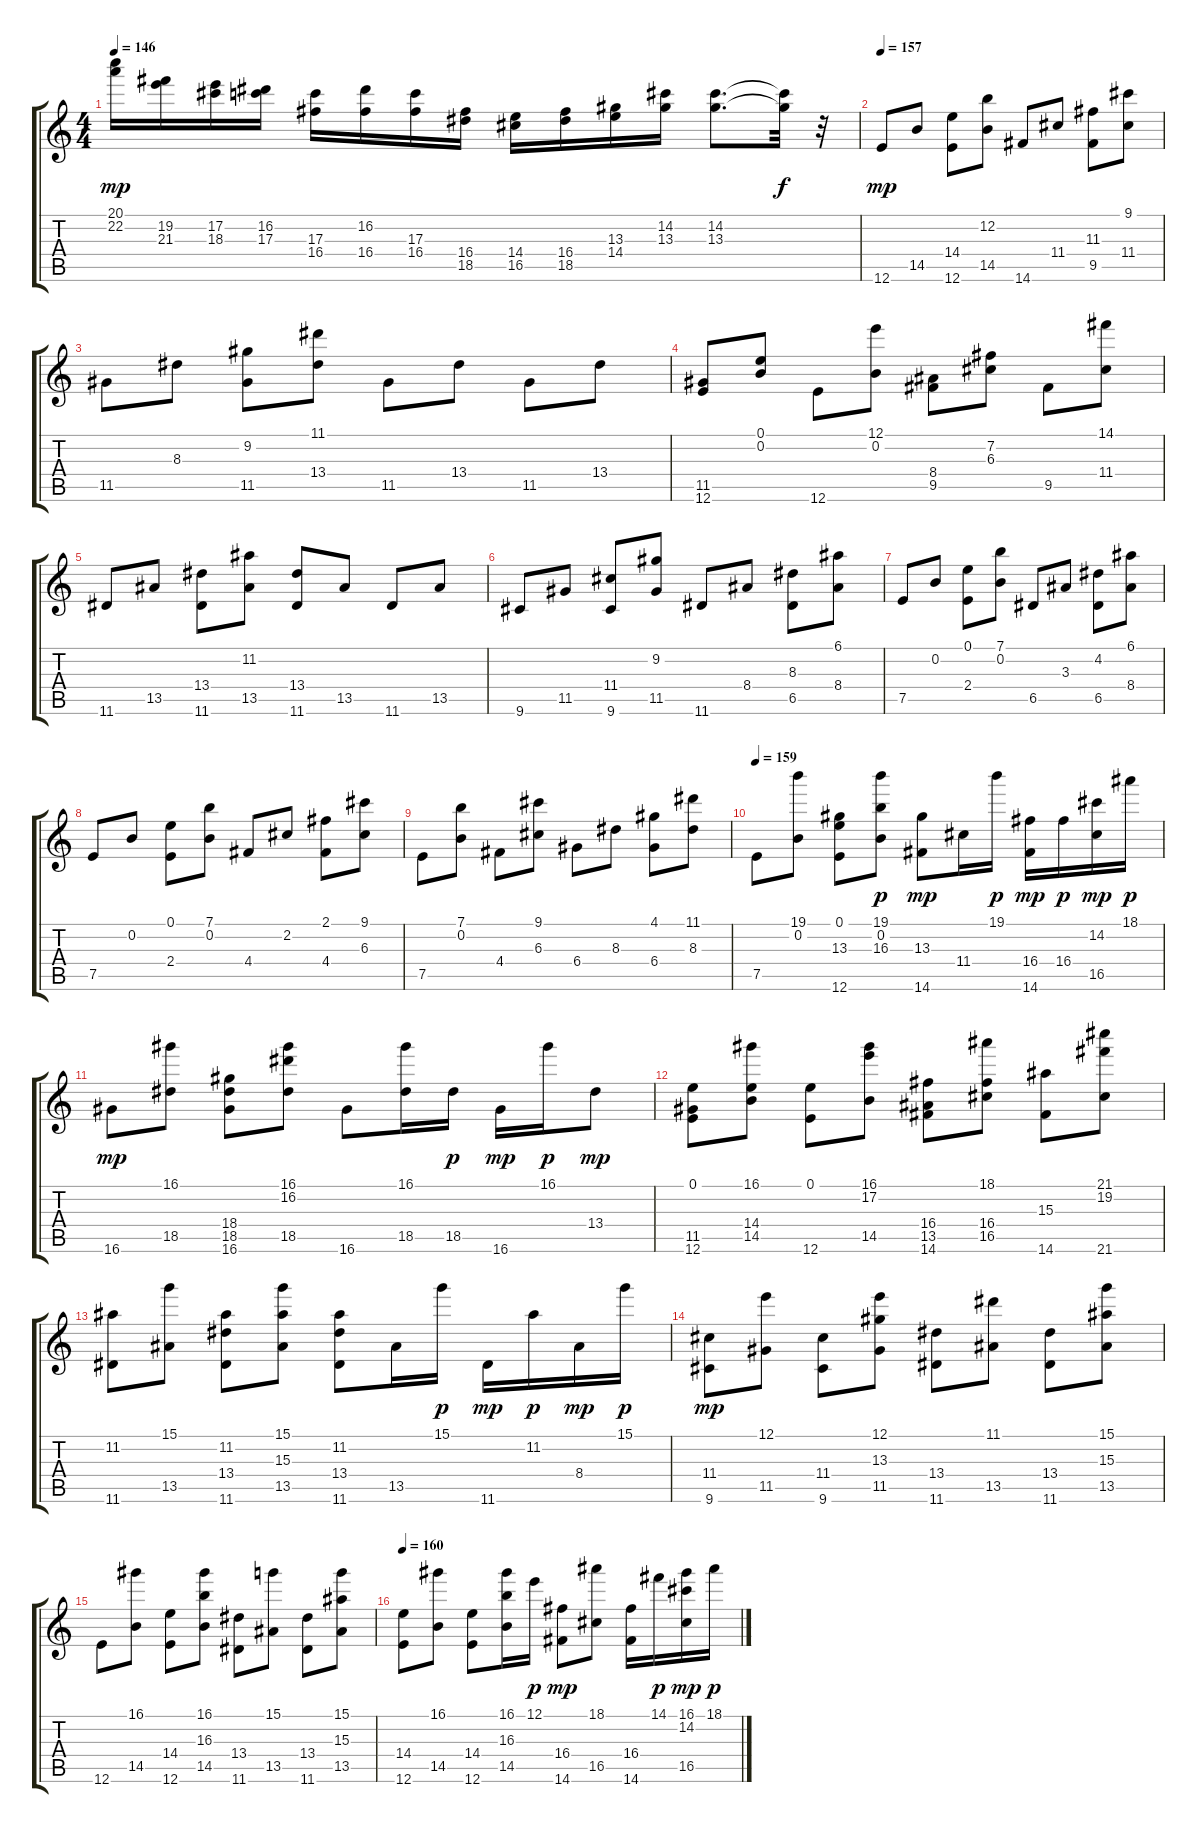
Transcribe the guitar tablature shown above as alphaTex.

\track "" {instrument acousticguitarsteel}
\staff {score tabs}
\tuning (E4 B3 G3 D3 A2 E2) {hide}
\ts (4 4)
\tempo 146
\clef g2
\ks c
(20.1 22.2).16{dy mp} (19.2 21.3).16 (17.2 18.3).16 (16.2 17.3).16 (17.3 16.4).16 (16.2 16.4).16 (17.3 16.4).16 (16.4 18.5).16 (14.4 16.5).16 (16.4 18.5).16 (13.3 14.4).16 (14.2 13.3).16 (14.2 13.3).8{d} (14.2{t} 13.3{t}).32{dy f} r.32 |
\tempo 157
12.6.8{dy mp} 14.5.8 (14.4 12.6).8 (12.2 14.5).8 14.6.8 11.4.8 (11.3 9.5).8 (9.1 11.4).8 |
11.5.8 8.3.8 (9.2 11.5).8 (11.1 13.4).8 11.5.8 13.4.8 11.5.8 13.4.8 |
(11.5 12.6).8 (0.1 0.2).8 12.6.8 (12.1 0.2).8 (8.4 9.5).8 (7.2 6.3).8 9.5.8 (14.1 11.4).8 |
11.6.8 13.5.8 (13.4 11.6).8 (11.2 13.5).8 (13.4 11.6).8 13.5.8 11.6.8 13.5.8 |
9.6.8 11.5.8 (11.4 9.6).8 (9.2 11.5).8 11.6.8 8.4.8 (8.3 6.5).8 (6.1 8.4).8 |
7.5.8 0.2.8 (0.1 2.4).8 (7.1 0.2).8 6.5.8 3.3.8 (4.2 6.5).8 (6.1 8.4).8 |
7.5.8 0.2.8 (0.1 2.4).8 (7.1 0.2).8 4.4.8 2.2.8 (2.1 4.4).8 (9.1 6.3).8 |
7.5.8 (7.1 0.2).8 4.4.8 (9.1 6.3).8 6.4.8 8.3.8 (4.1 6.4).8 (11.1 8.3).8 |
\tempo 159
7.5.8 (19.1 0.2).8 (0.1 13.3 12.6).8 (19.1 0.2 16.3).8{dy p} (13.3 14.6).8{dy mp} 11.4.16 19.1.16{dy p} (16.4 14.6).16{dy mp} 16.4.16{dy p} (14.2 16.5).16{dy mp} 18.1.16{dy p} |
16.6.8{dy mp} (16.1 18.5).8 (18.4 18.5 16.6).8 (16.1 16.2 18.5).8 16.6.8 (16.1 18.5).16 18.5.16{dy p} 16.6.16{dy mp} 16.1.16{dy p} 13.4.8{dy mp} |
(0.1 11.5 12.6).8 (16.1 14.4 14.5).8 (0.1 12.6).8 (16.1 17.2 14.5).8 (16.4 13.5 14.6).8 (18.1 16.4 16.5).8 (15.3 14.6).8 (21.1 19.2 21.6).8 |
(11.2 11.6).8 (15.1 13.5).8 (11.2 13.4 11.6).8 (15.1 15.3 13.5).8 (11.2 13.4 11.6).8 13.5.16 15.1.16{dy p} 11.6.16{dy mp} 11.2.16{dy p} 8.4.16{dy mp} 15.1.16{dy p} |
(11.4 9.6).8{dy mp} (12.1 11.5).8 (11.4 9.6).8 (12.1 13.3 11.5).8 (13.4 11.6).8 (11.1 13.5).8 (13.4 11.6).8 (15.1 15.3 13.5).8 |
12.6.8 (16.1 14.5).8 (14.4 12.6).8 (16.1 16.3 14.5).8 (13.4 11.6).8 (15.1 13.5).8 (13.4 11.6).8 (15.1 15.3 13.5).8 |
\tempo 160
(14.4 12.6).8 (16.1 14.5).8 (14.4 12.6).8 (16.1 16.3 14.5).16 12.1.16{dy p} (16.4 14.6).8{dy mp} (18.1 16.5).8 (16.4 14.6).16 14.1.16{dy p} (16.1 14.2 16.5).16{dy mp} 18.1.16{dy p}
